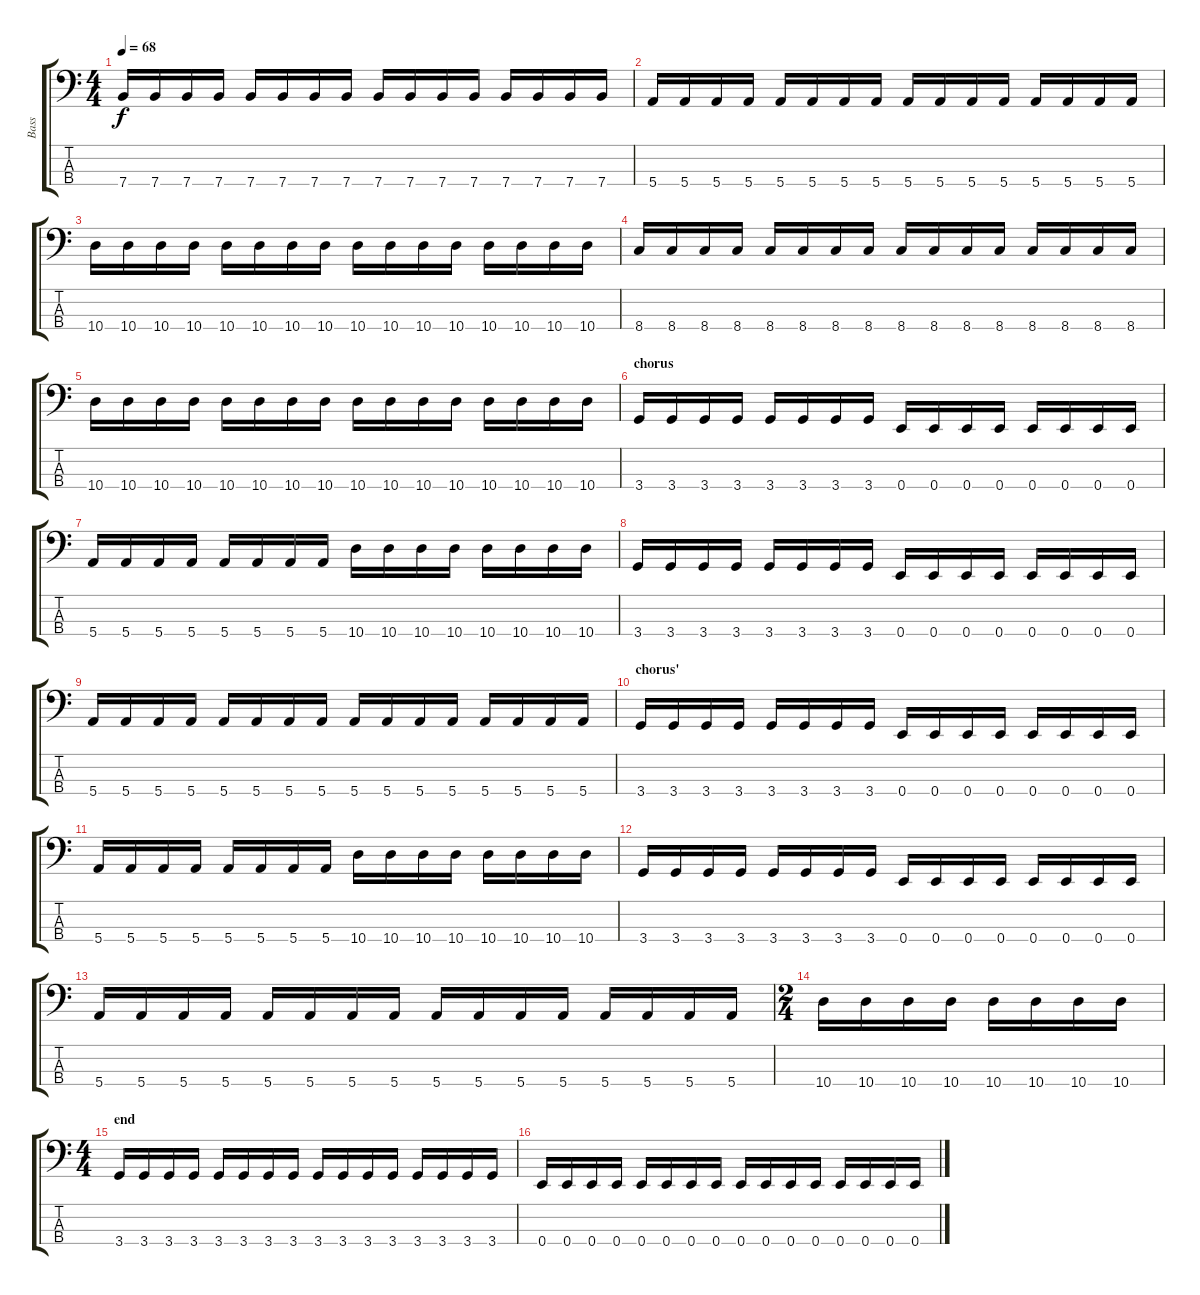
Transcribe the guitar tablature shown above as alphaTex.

\track ("Bass" "Bass") {instrument electricbassfinger}
\staff {score tabs}
\tuning (G2 D2 A1 E1) {hide}
\ts (4 4)
\tempo 68
\clef f4
\ks c
7.4.16{dy f} 7.4.16 7.4.16 7.4.16 7.4.16 7.4.16 7.4.16 7.4.16 7.4.16 7.4.16 7.4.16 7.4.16 7.4.16 7.4.16 7.4.16 7.4.16 |
5.4.16 5.4.16 5.4.16 5.4.16 5.4.16 5.4.16 5.4.16 5.4.16 5.4.16 5.4.16 5.4.16 5.4.16 5.4.16 5.4.16 5.4.16 5.4.16 |
10.4.16 10.4.16 10.4.16 10.4.16 10.4.16 10.4.16 10.4.16 10.4.16 10.4.16 10.4.16 10.4.16 10.4.16 10.4.16 10.4.16 10.4.16 10.4.16 |
8.4.16 8.4.16 8.4.16 8.4.16 8.4.16 8.4.16 8.4.16 8.4.16 8.4.16 8.4.16 8.4.16 8.4.16 8.4.16 8.4.16 8.4.16 8.4.16 |
10.4.16 10.4.16 10.4.16 10.4.16 10.4.16 10.4.16 10.4.16 10.4.16 10.4.16 10.4.16 10.4.16 10.4.16 10.4.16 10.4.16 10.4.16 10.4.16 |
\section ("" "chorus")
3.4.16 3.4.16 3.4.16 3.4.16 3.4.16 3.4.16 3.4.16 3.4.16 0.4.16 0.4.16 0.4.16 0.4.16 0.4.16 0.4.16 0.4.16 0.4.16 |
5.4.16 5.4.16 5.4.16 5.4.16 5.4.16 5.4.16 5.4.16 5.4.16 10.4.16 10.4.16 10.4.16 10.4.16 10.4.16 10.4.16 10.4.16 10.4.16 |
3.4.16 3.4.16 3.4.16 3.4.16 3.4.16 3.4.16 3.4.16 3.4.16 0.4.16 0.4.16 0.4.16 0.4.16 0.4.16 0.4.16 0.4.16 0.4.16 |
5.4.16 5.4.16 5.4.16 5.4.16 5.4.16 5.4.16 5.4.16 5.4.16 5.4.16 5.4.16 5.4.16 5.4.16 5.4.16 5.4.16 5.4.16 5.4.16 |
\section ("" "chorus'")
3.4.16 3.4.16 3.4.16 3.4.16 3.4.16 3.4.16 3.4.16 3.4.16 0.4.16 0.4.16 0.4.16 0.4.16 0.4.16 0.4.16 0.4.16 0.4.16 |
5.4.16 5.4.16 5.4.16 5.4.16 5.4.16 5.4.16 5.4.16 5.4.16 10.4.16 10.4.16 10.4.16 10.4.16 10.4.16 10.4.16 10.4.16 10.4.16 |
3.4.16 3.4.16 3.4.16 3.4.16 3.4.16 3.4.16 3.4.16 3.4.16 0.4.16 0.4.16 0.4.16 0.4.16 0.4.16 0.4.16 0.4.16 0.4.16 |
5.4.16 5.4.16 5.4.16 5.4.16 5.4.16 5.4.16 5.4.16 5.4.16 5.4.16 5.4.16 5.4.16 5.4.16 5.4.16 5.4.16 5.4.16 5.4.16 |
\ts (2 4)
10.4.16 10.4.16 10.4.16 10.4.16 10.4.16 10.4.16 10.4.16 10.4.16 |
\ts (4 4)
\section ("" "end")
3.4.16 3.4.16 3.4.16 3.4.16 3.4.16 3.4.16 3.4.16 3.4.16 3.4.16 3.4.16 3.4.16 3.4.16 3.4.16 3.4.16 3.4.16 3.4.16 |
0.4.16 0.4.16 0.4.16 0.4.16 0.4.16 0.4.16 0.4.16 0.4.16 0.4.16 0.4.16 0.4.16 0.4.16 0.4.16 0.4.16 0.4.16 0.4.16
